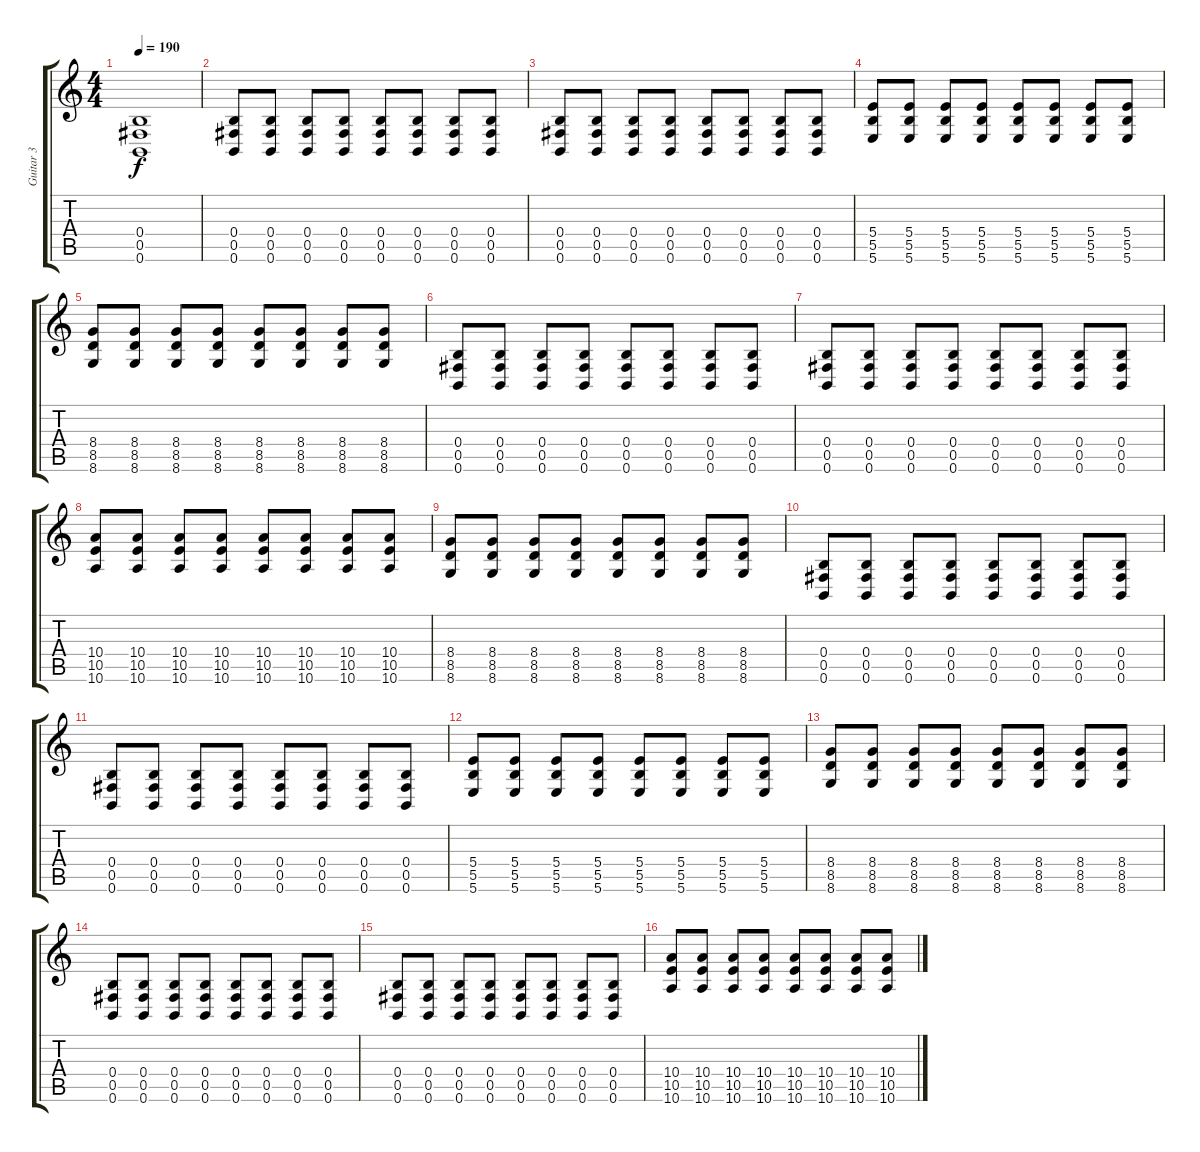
\track ("Guitar 3" "Guitar 3") {instrument distortionguitar}
\staff {score tabs}
\tuning (Db4 Ab3 E3 B2 Gb2 B1) {hide}
\ts (4 4)
\tempo 190
\clef g2
\ks c
(0.4{t} 0.5{t} 0.6{t}).1{dy f} |
(0.4 0.5 0.6).8 (0.4 0.5 0.6).8 (0.4 0.5 0.6).8 (0.4 0.5 0.6).8 (0.4 0.5 0.6).8 (0.4 0.5 0.6).8 (0.4 0.5 0.6).8 (0.4 0.5 0.6).8 |
(0.4 0.5 0.6).8 (0.4 0.5 0.6).8 (0.4 0.5 0.6).8 (0.4 0.5 0.6).8 (0.4 0.5 0.6).8 (0.4 0.5 0.6).8 (0.4 0.5 0.6).8 (0.4 0.5 0.6).8 |
(5.4 5.5 5.6).8 (5.4 5.5 5.6).8 (5.4 5.5 5.6).8 (5.4 5.5 5.6).8 (5.4 5.5 5.6).8 (5.4 5.5 5.6).8 (5.4 5.5 5.6).8 (5.4 5.5 5.6).8 |
(8.4 8.5 8.6).8 (8.4 8.5 8.6).8 (8.4 8.5 8.6).8 (8.4 8.5 8.6).8 (8.4 8.5 8.6).8 (8.4 8.5 8.6).8 (8.4 8.5 8.6).8 (8.4 8.5 8.6).8 |
(0.4 0.5 0.6).8 (0.4 0.5 0.6).8 (0.4 0.5 0.6).8 (0.4 0.5 0.6).8 (0.4 0.5 0.6).8 (0.4 0.5 0.6).8 (0.4 0.5 0.6).8 (0.4 0.5 0.6).8 |
(0.4 0.5 0.6).8 (0.4 0.5 0.6).8 (0.4 0.5 0.6).8 (0.4 0.5 0.6).8 (0.4 0.5 0.6).8 (0.4 0.5 0.6).8 (0.4 0.5 0.6).8 (0.4 0.5 0.6).8 |
(10.4 10.5 10.6).8 (10.4 10.5 10.6).8 (10.4 10.5 10.6).8 (10.4 10.5 10.6).8 (10.4 10.5 10.6).8 (10.4 10.5 10.6).8 (10.4 10.5 10.6).8 (10.4 10.5 10.6).8 |
(8.4 8.5 8.6).8 (8.4 8.5 8.6).8 (8.4 8.5 8.6).8 (8.4 8.5 8.6).8 (8.4 8.5 8.6).8 (8.4 8.5 8.6).8 (8.4 8.5 8.6).8 (8.4 8.5 8.6).8 |
(0.4 0.5 0.6).8 (0.4 0.5 0.6).8 (0.4 0.5 0.6).8 (0.4 0.5 0.6).8 (0.4 0.5 0.6).8 (0.4 0.5 0.6).8 (0.4 0.5 0.6).8 (0.4 0.5 0.6).8 |
(0.4 0.5 0.6).8 (0.4 0.5 0.6).8 (0.4 0.5 0.6).8 (0.4 0.5 0.6).8 (0.4 0.5 0.6).8 (0.4 0.5 0.6).8 (0.4 0.5 0.6).8 (0.4 0.5 0.6).8 |
(5.4 5.5 5.6).8 (5.4 5.5 5.6).8 (5.4 5.5 5.6).8 (5.4 5.5 5.6).8 (5.4 5.5 5.6).8 (5.4 5.5 5.6).8 (5.4 5.5 5.6).8 (5.4 5.5 5.6).8 |
(8.4 8.5 8.6).8 (8.4 8.5 8.6).8 (8.4 8.5 8.6).8 (8.4 8.5 8.6).8 (8.4 8.5 8.6).8 (8.4 8.5 8.6).8 (8.4 8.5 8.6).8 (8.4 8.5 8.6).8 |
(0.4 0.5 0.6).8 (0.4 0.5 0.6).8 (0.4 0.5 0.6).8 (0.4 0.5 0.6).8 (0.4 0.5 0.6).8 (0.4 0.5 0.6).8 (0.4 0.5 0.6).8 (0.4 0.5 0.6).8 |
(0.4 0.5 0.6).8 (0.4 0.5 0.6).8 (0.4 0.5 0.6).8 (0.4 0.5 0.6).8 (0.4 0.5 0.6).8 (0.4 0.5 0.6).8 (0.4 0.5 0.6).8 (0.4 0.5 0.6).8 |
(10.4 10.5 10.6).8 (10.4 10.5 10.6).8 (10.4 10.5 10.6).8 (10.4 10.5 10.6).8 (10.4 10.5 10.6).8 (10.4 10.5 10.6).8 (10.4 10.5 10.6).8 (10.4 10.5 10.6).8
